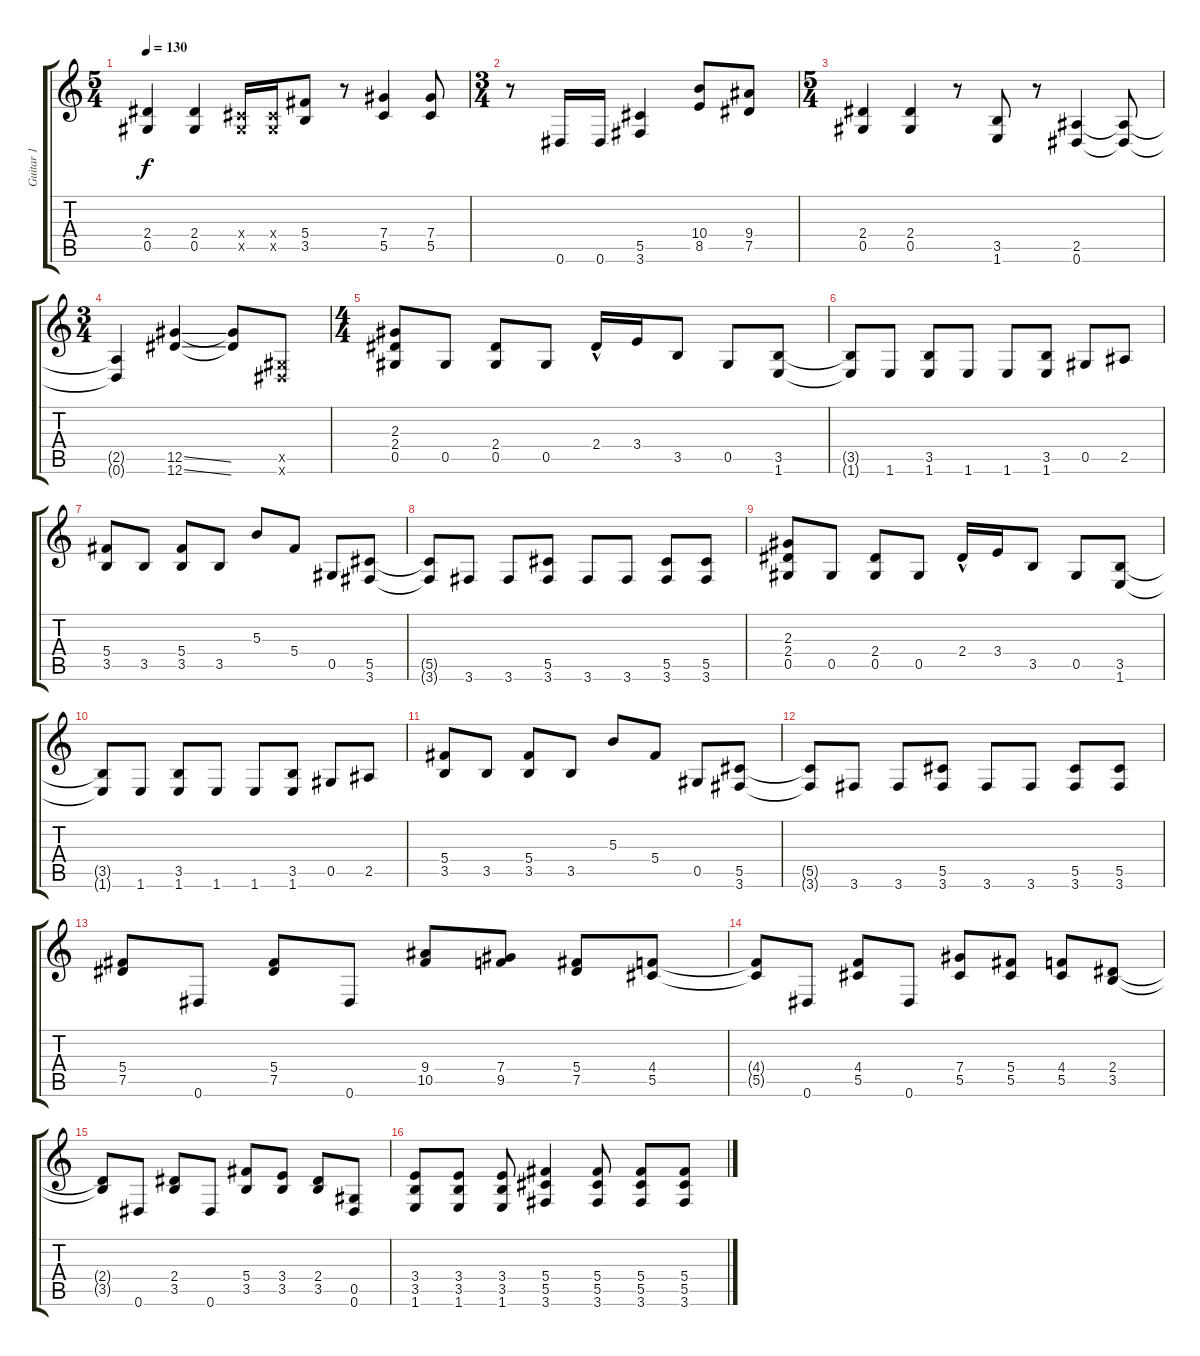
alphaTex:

\track ("Guitar 1" "Guitar 1") {instrument distortionguitar}
\staff {score tabs}
\tuning (Eb4 Bb3 Gb3 Db3 Ab2 Eb2) {hide}
\ts (5 4)
\tempo 130
\clef g2
\ks c
(2.4 0.5).4{dy f} (2.4 0.5).4 (0.4{x} 0.5{x}).16 (0.4{x} 0.5{x}).16 (5.4 3.5).8 r.8 (7.4 5.5).4 (7.4 5.5).8 |
\ts (3 4)
r.8 0.6.16 0.6.16 (5.5 3.6).4 (10.4 8.5).8 (9.4 7.5).8 |
\ts (5 4)
(2.4 0.5).4 (2.4 0.5).4 r.8 (3.5 1.6).8 r.8 (2.5 0.6).4 (2.5{t} 0.6{t}).8 |
\ts (3 4)
(2.5{t} 0.6{t}).4 (12.5{ss} 12.6{ss}).4 (12.5{t} 12.6{t}).8 (0.5{x} 0.6{x}).8 |
\ts (4 4)
(2.3 2.4 0.5).8 0.5.8 (2.4 0.5).8 0.5.8 2.4{hac}.16 3.4.16 3.5.8 0.5.8 (3.5 1.6).8 |
(3.5{t} 1.6{t}).8 1.6.8 (3.5 1.6).8 1.6.8 1.6.8 (3.5 1.6).8 0.5.8 2.5.8 |
(5.4 3.5).8 3.5.8 (5.4 3.5).8 3.5.8 5.3.8 5.4.8 0.5.8 (5.5 3.6).8 |
(5.5{t} 3.6{t}).8 3.6.8 3.6.8 (5.5 3.6).8 3.6.8 3.6.8 (5.5 3.6).8 (5.5 3.6).8 |
(2.3 2.4 0.5).8 0.5.8 (2.4 0.5).8 0.5.8 2.4{hac}.16 3.4.16 3.5.8 0.5.8 (3.5 1.6).8 |
(3.5{t} 1.6{t}).8 1.6.8 (3.5 1.6).8 1.6.8 1.6.8 (3.5 1.6).8 0.5.8 2.5.8 |
(5.4 3.5).8 3.5.8 (5.4 3.5).8 3.5.8 5.3.8 5.4.8 0.5.8 (5.5 3.6).8 |
(5.5{t} 3.6{t}).8 3.6.8 3.6.8 (5.5 3.6).8 3.6.8 3.6.8 (5.5 3.6).8 (5.5 3.6).8 |
(5.4 7.5).8 0.6.8 (5.4 7.5).8 0.6.8 (9.4 10.5).8 (7.4 9.5).8 (5.4 7.5).8 (4.4 5.5).8 |
(4.4{t} 5.5{t}).8 0.6.8 (4.4 5.5).8 0.6.8 (7.4 5.5).8 (5.4 5.5).8 (4.4 5.5).8 (2.4 3.5).8 |
(2.4{t} 3.5{t}).8 0.6.8 (2.4 3.5).8 0.6.8 (5.4 3.5).8 (3.4 3.5).8 (2.4 3.5).8 (0.5 0.6).8 |
(3.4 3.5 1.6).8 (3.4 3.5 1.6).8 (3.4 3.5 1.6).8 (5.4 5.5 3.6).4 (5.4 5.5 3.6).8 (5.4 5.5 3.6).8 (5.4 5.5 3.6).8
